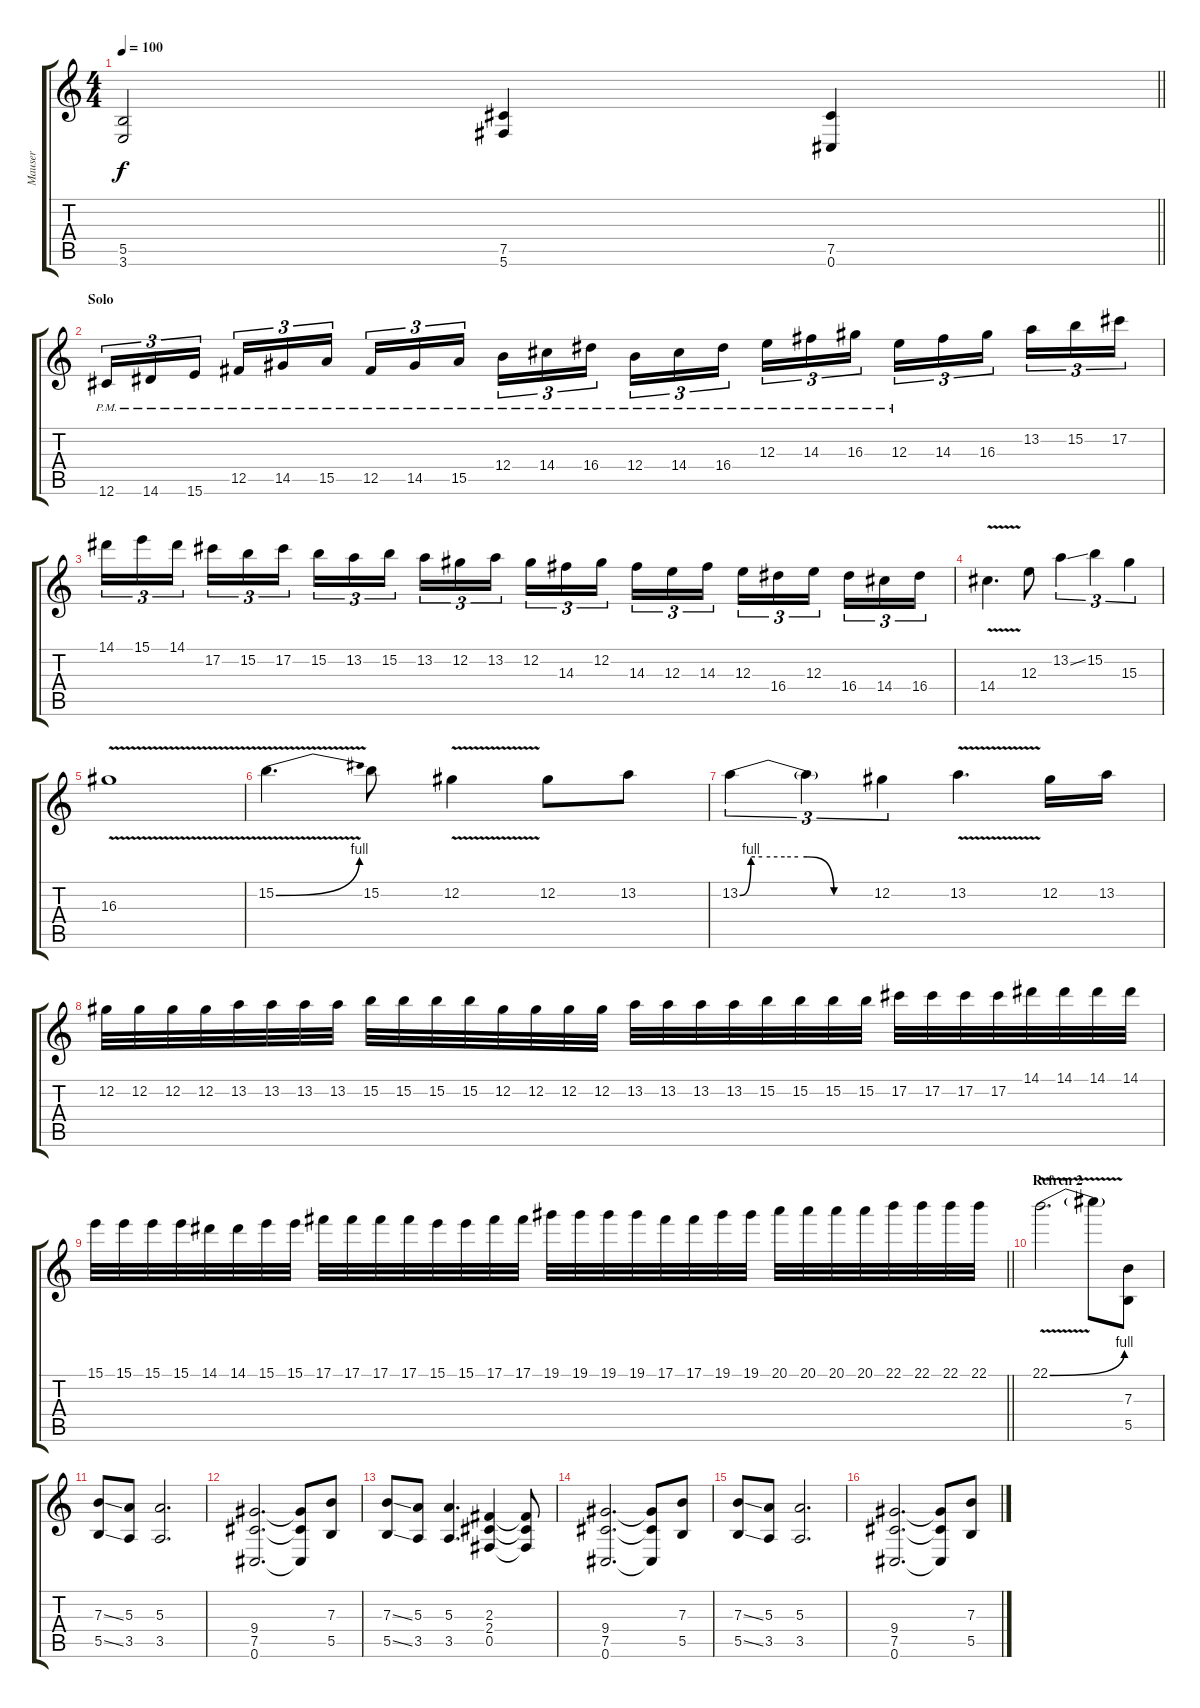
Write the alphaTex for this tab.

\track ("Mauser" "Mauser") {instrument distortionguitar}
\staff {score tabs}
\tuning (Db4 Ab3 E3 B2 Gb2 Db2) {hide}
\ts (4 4)
\tempo 100
\clef g2
\barLineRight lightlight
\ks c
(5.5 3.6).2{dy f} (7.5 5.6).4 (7.5 0.6).4 |
\section ("" "Solo")
12.6{pm}.16{tu (3 2)} 14.6{pm}.16{tu (3 2)} 15.6{pm}.16{tu (3 2) beam splitsecondary} 12.5{pm}.16{tu (3 2)} 14.5{pm}.16{tu (3 2)} 15.5{pm}.16{tu (3 2)} 12.5{pm}.16{tu (3 2)} 14.5{pm}.16{tu (3 2)} 15.5{pm}.16{tu (3 2) beam splitsecondary} 12.4{pm}.16{tu (3 2)} 14.4{pm}.16{tu (3 2)} 16.4{pm}.16{tu (3 2)} 12.4{pm}.16{tu (3 2)} 14.4{pm}.16{tu (3 2)} 16.4{pm}.16{tu (3 2) beam splitsecondary} 12.3{pm}.16{tu (3 2)} 14.3{pm}.16{tu (3 2)} 16.3{pm}.16{tu (3 2)} 12.3{pm}.16{tu (3 2)} 14.3.16{tu (3 2)} 16.3.16{tu (3 2) beam splitsecondary} 13.2.16{tu (3 2)} 15.2.16{tu (3 2)} 17.2.16{tu (3 2)} |
14.1.16{tu (3 2)} 15.1.16{tu (3 2)} 14.1.16{tu (3 2) beam splitsecondary} 17.2.16{tu (3 2)} 15.2.16{tu (3 2)} 17.2.16{tu (3 2)} 15.2.16{tu (3 2)} 13.2.16{tu (3 2)} 15.2.16{tu (3 2) beam splitsecondary} 13.2.16{tu (3 2)} 12.2.16{tu (3 2)} 13.2.16{tu (3 2)} 12.2.16{tu (3 2)} 14.3.16{tu (3 2)} 12.2.16{tu (3 2) beam splitsecondary} 14.3.16{tu (3 2)} 12.3.16{tu (3 2)} 14.3.16{tu (3 2)} 12.3.16{tu (3 2)} 16.4.16{tu (3 2)} 12.3.16{tu (3 2) beam splitsecondary} 16.4.16{tu (3 2)} 14.4.16{tu (3 2)} 16.4.16{tu (3 2)} |
14.4{v}.4{d} 12.3.8 13.2{ss}.4{tu (3 2)} 15.2.4{tu (3 2)} 15.3.4{tu (3 2)} |
16.3{v}.1 |
15.2{be (bend 0 0 60 4) v}.4{d} 15.2.8 12.2{v}.4 12.2.8 13.2.8 |
13.2{be (custom 0 0 5 4 10 4 20 4 26 4 30 4 42 0 60 0)}.4{tu (3 2)} 13.2{t}.4{tu (3 2)} 12.2.4{tu (3 2)} 13.2{v}.4{d} 12.2.16 13.2.16 |
12.2.32 12.2.32 12.2.32 12.2.32 13.2.32 13.2.32 13.2.32 13.2.32 15.2.32 15.2.32 15.2.32 15.2.32 12.2.32 12.2.32 12.2.32 12.2.32 13.2.32 13.2.32 13.2.32 13.2.32 15.2.32 15.2.32 15.2.32 15.2.32 17.2.32 17.2.32 17.2.32 17.2.32 14.1.32 14.1.32 14.1.32 14.1.32 |
\barLineRight lightlight
15.1.32 15.1.32 15.1.32 15.1.32 14.1.32 14.1.32 15.1.32 15.1.32 17.1.32 17.1.32 17.1.32 17.1.32 15.1.32 15.1.32 17.1.32 17.1.32 19.1.32 19.1.32 19.1.32 19.1.32 17.1.32 17.1.32 19.1.32 19.1.32 20.1.32 20.1.32 20.1.32 20.1.32 22.1.32 22.1.32 22.1.32 22.1.32 |
\section ("" "Refren 2")
22.1{be (bend 0 0 60 4) v}.2{d} 22.1{t}.8 (7.3 5.5).8 |
(7.3{ss} 5.5{ss}).8 (5.3 3.5).8 (5.3 3.5).2{d} |
(9.4 7.5 0.6).2{d} (9.4{t} 7.5{t} 0.6{t}).8 (7.3 5.5).8 |
(7.3{ss} 5.5{ss}).8 (5.3 3.5).8 (5.3 3.5).4{d} (2.3 2.4 0.5).4 (2.3{t} 2.4{t} 0.5{t}).8 |
(9.4 7.5 0.6).2{d} (9.4{t} 7.5{t} 0.6{t}).8 (7.3 5.5).8 |
(7.3{ss} 5.5{ss}).8 (5.3 3.5).8 (5.3 3.5).2{d} |
(9.4 7.5 0.6).2{d} (9.4{t} 7.5{t} 0.6{t}).8 (7.3 5.5).8
